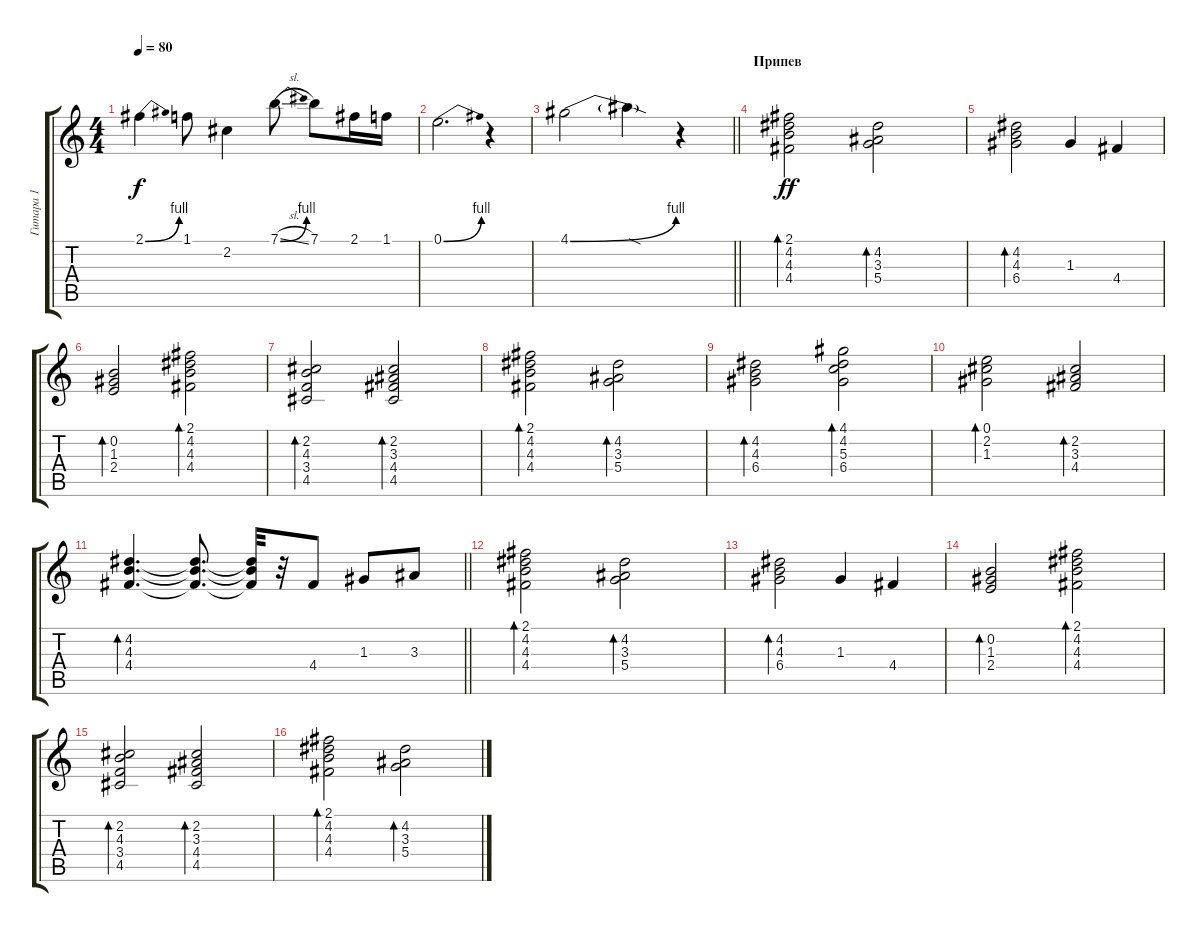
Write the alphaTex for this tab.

\track ("Гитара 1" "Гитара 1") {instrument electricguitarjazz}
\staff {score tabs}
\tuning (E4 B3 G3 D3 A2 E2) {hide}
\ts (4 4)
\tempo 80
\clef g2
\ks c
2.1{be (bend 0 0 60 4)}.4{dy f} 1.1.8 2.2.4 7.1{be (bend 0 0 60 4) sl}.8 7.1.8 2.1.16 1.1.16 |
0.1{be (bend 0 0 60 4)}.2{d} r.4 |
\barLineRight lightlight
4.1{be (bend 0 0 60 4)}.2 4.1{sod t}.4 r.4 |
\section ("" "Припев")
(2.1 4.2 4.3 4.4).2{bd 120 dy ff volume 10} (4.2 3.3 5.4).2{bd 120} |
(4.2 4.3 6.4).2{bd 120} 1.3.4 4.4.4 |
(0.2 1.3 2.4).2{bd 120} (2.1 4.2 4.3 4.4).2{bd 120} |
(2.2 4.3 3.4 4.5).2{bd 120} (2.2 3.3 4.4 4.5).2{bd 120} |
(2.1 4.2 4.3 4.4).2{bd 120} (4.2 3.3 5.4).2{bd 120} |
(4.2 4.3 6.4).2{bd 120} (4.1 4.2 5.3 6.4).2{bd 120} |
(0.1 2.2 1.3).2{bd 120} (2.2 3.3 4.4).2{bd 120} |
\barLineRight lightlight
(4.2 4.3 4.4).4{d bd 120} (4.2{t} 4.3{t} 4.4{t}).8{d} (4.2{t} 4.3{t} 4.4{t}).32 r.32 4.4.8{volume 13} 1.3.8 3.3.8 |
(2.1 4.2 4.3 4.4).2{bd 120 volume 10} (4.2 3.3 5.4).2{bd 120} |
(4.2 4.3 6.4).2{bd 120} 1.3.4 4.4.4 |
(0.2 1.3 2.4).2{bd 120} (2.1 4.2 4.3 4.4).2{bd 120} |
(2.2 4.3 3.4 4.5).2{bd 120} (2.2 3.3 4.4 4.5).2{bd 120} |
(2.1 4.2 4.3 4.4).2{bd 120} (4.2 3.3 5.4).2{bd 120}
